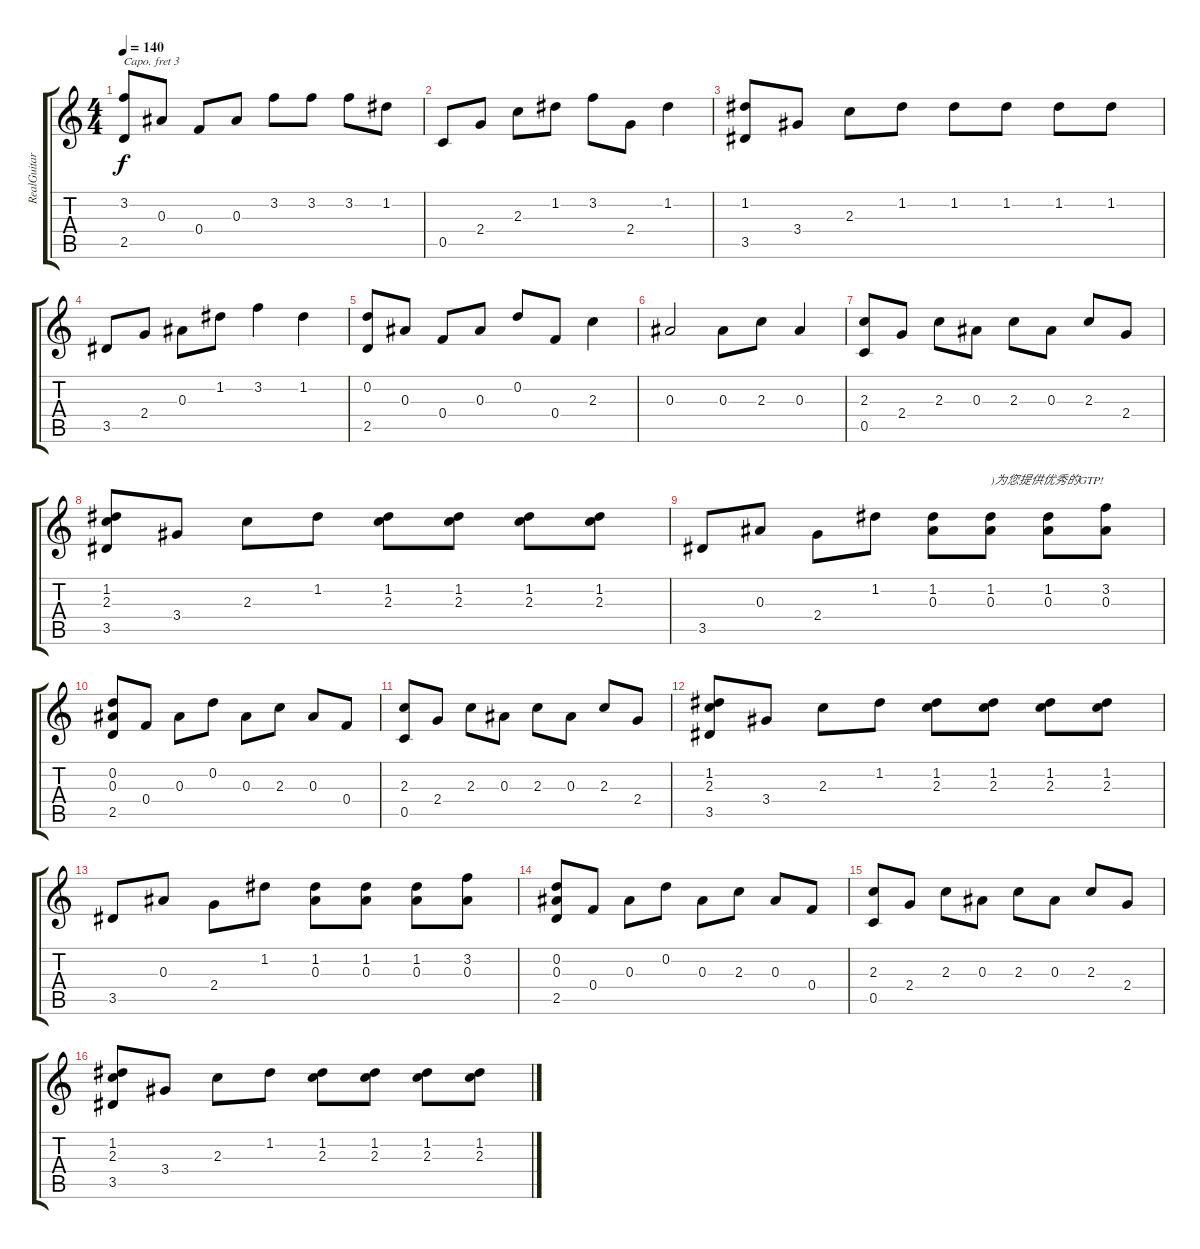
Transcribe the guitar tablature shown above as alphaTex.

\track ("RealGuitar (MIDI)" "RealGuitar") {instrument acousticguitarnylon}
\staff {score tabs}
\capo 3
\tuning (E4 B3 G3 D3 A2 E2) {hide}
\ts (4 4)
\tempo 140
\clef g2
\ks c
(3.2 2.5).8{dy f} 0.3.8 0.4.8 0.3.8 3.2.8 3.2.8 3.2.8 1.2.8 |
0.5.8 2.4.8 2.3.8 1.2.8 3.2.8 2.4.8 1.2.4 |
(1.2 3.5).8 3.4.8 2.3.8 1.2.8 1.2.8 1.2.8 1.2.8 1.2.8 |
3.5.8 2.4.8 0.3.8 1.2.8 3.2.4 1.2.4 |
(0.2 2.5).8 0.3.8 0.4.8 0.3.8 0.2.8 0.4.8 2.3.4 |
0.3.2 0.3.8 2.3.8 0.3.4 |
(2.3 0.5).8 2.4.8 2.3.8 0.3.8 2.3.8 0.3.8 2.3.8 2.4.8 |
(1.2 2.3 3.5).8 3.4.8 2.3.8 1.2.8 (1.2 2.3).8 (1.2 2.3).8 (1.2 2.3).8 (1.2 2.3).8 |
3.5.8 0.3.8 2.4.8 1.2.8 (1.2 0.3).8 (1.2 0.3).8{txt ")为您提供优秀的GTP!"} (1.2 0.3).8 (3.2 0.3).8 |
(0.2 0.3 2.5).8 0.4.8 0.3.8 0.2.8 0.3.8 2.3.8 0.3.8 0.4.8 |
(2.3 0.5).8 2.4.8 2.3.8 0.3.8 2.3.8 0.3.8 2.3.8 2.4.8 |
(1.2 2.3 3.5).8 3.4.8 2.3.8 1.2.8 (1.2 2.3).8 (1.2 2.3).8 (1.2 2.3).8 (1.2 2.3).8 |
3.5.8 0.3.8 2.4.8 1.2.8 (1.2 0.3).8 (1.2 0.3).8 (1.2 0.3).8 (3.2 0.3).8 |
(0.2 0.3 2.5).8 0.4.8 0.3.8 0.2.8 0.3.8 2.3.8 0.3.8 0.4.8 |
(2.3 0.5).8 2.4.8 2.3.8 0.3.8 2.3.8 0.3.8 2.3.8 2.4.8 |
(1.2 2.3 3.5).8 3.4.8 2.3.8 1.2.8 (1.2 2.3).8 (1.2 2.3).8 (1.2 2.3).8 (1.2 2.3).8
